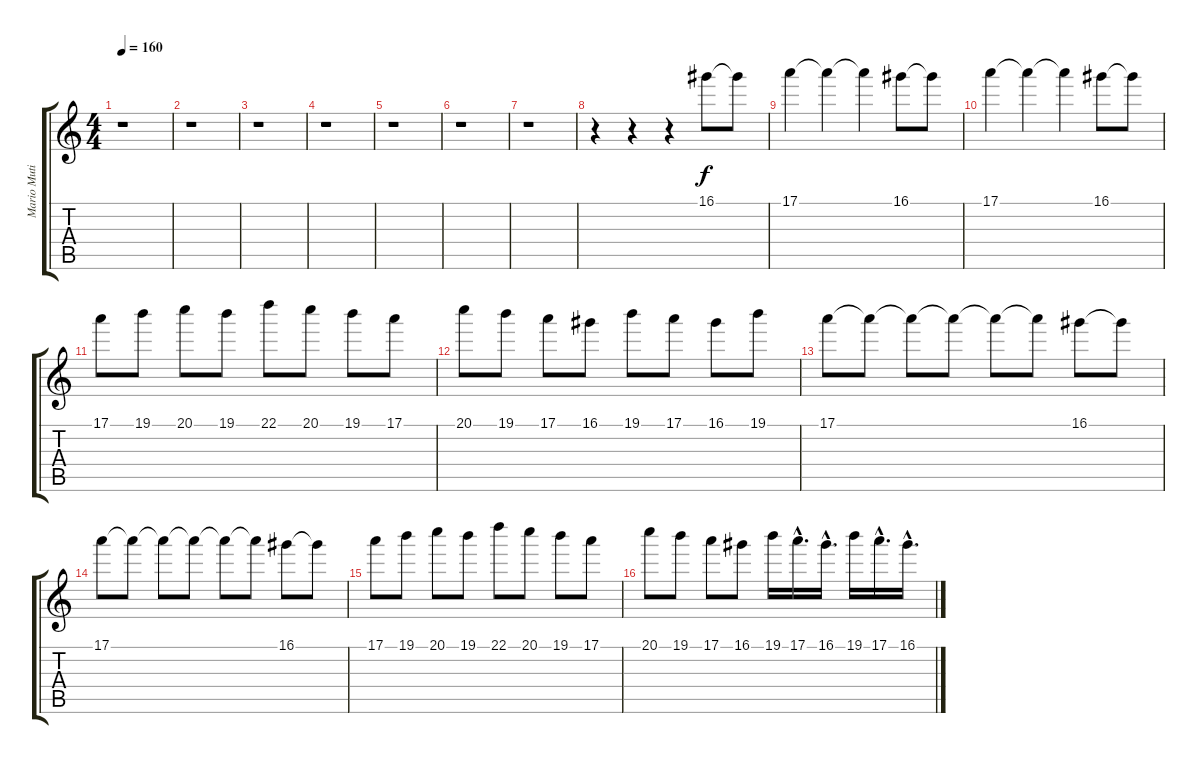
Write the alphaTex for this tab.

\track ("Mario Mutis" "Mario Muti") {instrument overdrivenguitar}
\staff {score tabs}
\tuning (E4 B3 G3 D3 A2 E2) {hide}
\ts (4 4)
\tempo 160
\clef g2
\ks c
r.1{dy f instrument overdrivenguitar} |
r.1 |
r.1 |
r.1 |
r.1 |
r.1 |
r.1 |
r.4 r.4 r.4 16.1.8 16.1{t}.8 |
17.1.4 17.1{t}.4 17.1{t}.4 16.1.8 16.1{t}.8 |
17.1.4 17.1{t}.4 17.1{t}.4 16.1.8 16.1{t}.8 |
17.1.8 19.1.8 20.1.8 19.1.8 22.1.8 20.1.8 19.1.8 17.1.8 |
20.1.8 19.1.8 17.1.8 16.1.8 19.1.8 17.1.8 16.1.8 19.1.8 |
17.1.8 17.1{t}.8 17.1{t}.8 17.1{t}.8 17.1{t}.8 17.1{t}.8 16.1.8 16.1{t}.8 |
17.1.8 17.1{t}.8 17.1{t}.8 17.1{t}.8 17.1{t}.8 17.1{t}.8 16.1.8 16.1{t}.8 |
17.1.8 19.1.8 20.1.8 19.1.8 22.1.8 20.1.8 19.1.8 17.1.8 |
20.1.8 19.1.8 17.1.8 16.1.8 19.1.16 17.1{hac}.16{d} 16.1{hac}.16{d} 19.1.16 17.1{hac}.16{d} 16.1{hac}.16{d}
